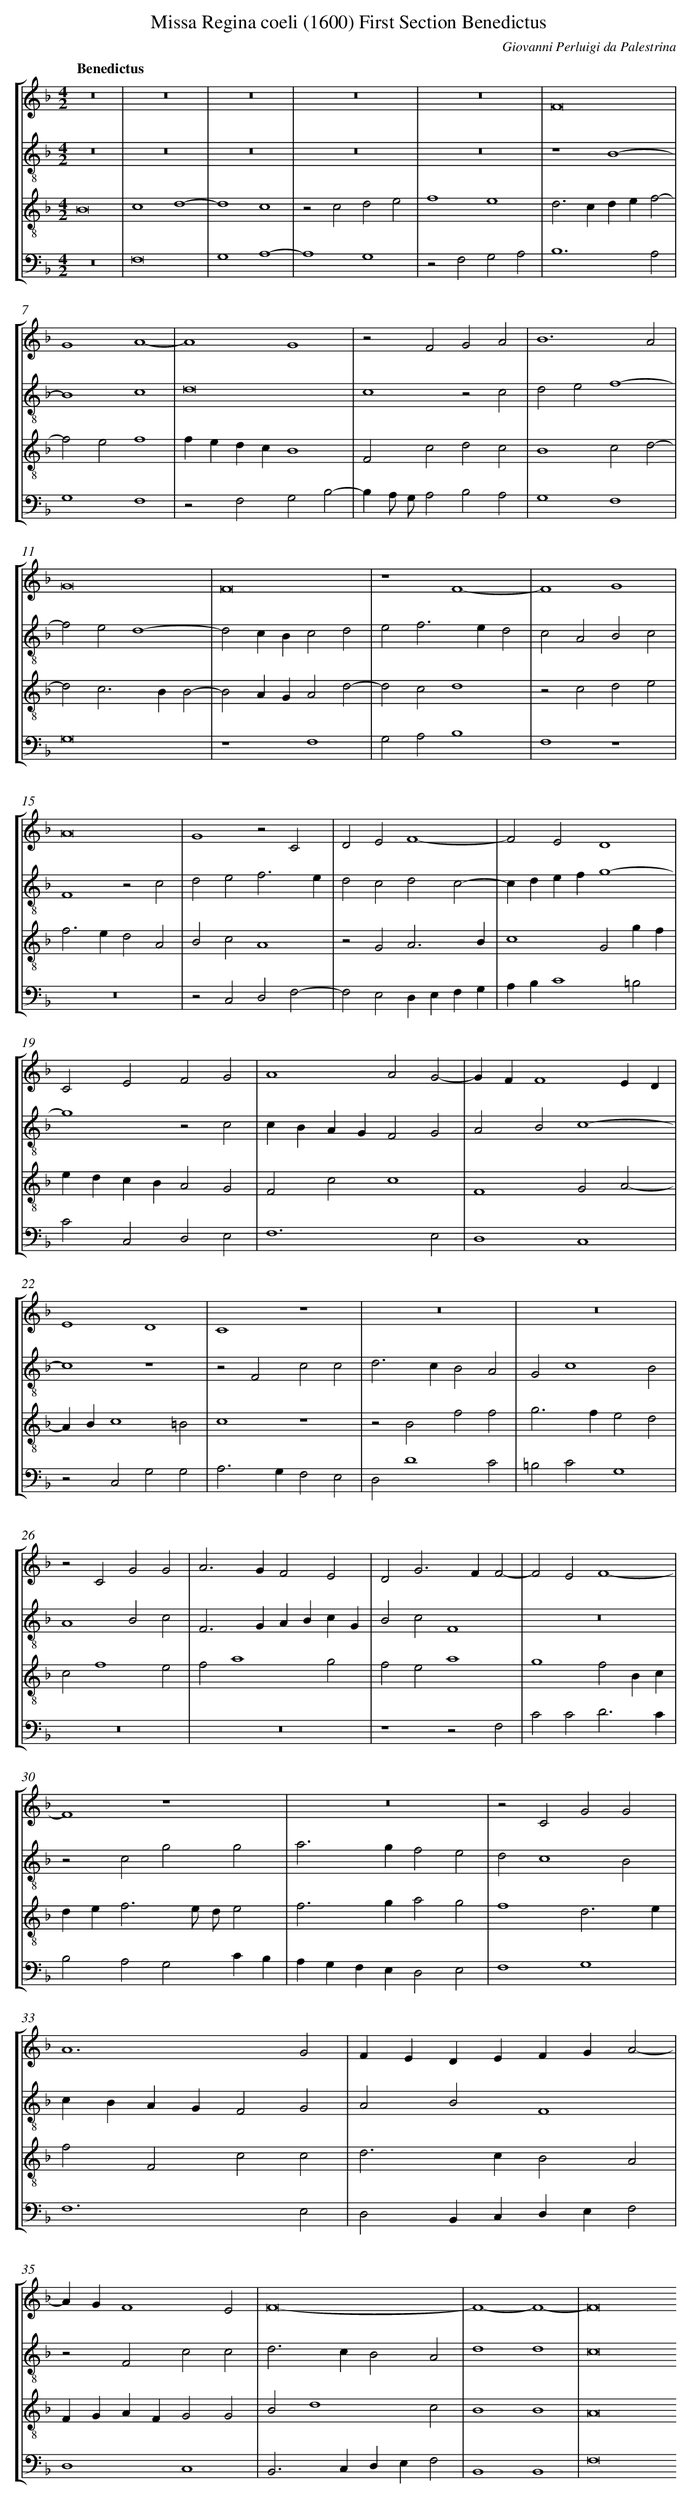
X:1
T: Missa Regina coeli (1600) First Section Benedictus
C: Giovanni Perluigi da Palestrina
L: 1/4
M: 4/2
Q: "Benedictus"
%%staves [1 2 3 4]
V: 1 clef=treble
V: 2 clef=treble-8
V: 3 clef=treble-8
V: 4 clef=bass
K: F
[V:1] z8 |
[V:2] z8 |
[V:3] B8 |
[V:4] z8 |
[V:1] z8 |
[V:2] z8 |
[V:3] c4d4- |
[V:4] F,8 |
[V:1] z8 |
[V:2] z8 |
[V:3] d4c4 |
[V:4] G,4A,4- |
[V:1] z8 |
[V:2] z8 |
[V:3] z2c2d2e2 |
[V:4] A,4G,4 |
[V:1] z8 |
[V:2] z8 |
[V:3] f4e4 |
[V:4] z2F,2G,2A,2 |
[V:1] F8 |
[V:2] z4B4- |
[V:3] d2>c2def2- |
[V:4] B,6A,2 |
[V:1] G4A4- |
[V:2] B4c4 |
[V:3] f2e2f4 |
[V:4] G,4F,4 |
[V:1] A4G4 |
[V:2] d8 |
[V:3] fedcB4 |
[V:4] z2F,2G,2B,2- |
[V:1] z2F2G2A2 |
[V:2] c4z2c2 |
[V:3] F2c2d2c2 |
[V:4] B,A,/ G,/A,2B,2A,2 |
[V:1] B6A2 |
[V:2] d2e2f4- |
[V:3] B4c2d2- |
[V:4] G,4F,4 |
[V:1] G8 |
[V:2] f2e2d4- |
[V:3] d2c2>B2B2- |
[V:4] G,8 |
[V:1] F8 |
[V:2] d2cBc2d2 |
[V:3] B2AGA2d2- |
[V:4] z4F,4 |
[V:1] z4F4- |
[V:2] e2f2>e2d2 |
[V:3] d2c2d4 |
[V:4] G,2A,2B,4 |
[V:1] F4G4 |
[V:2] c2A2B2c2 |
[V:3] z2c2d2e2 |
[V:4] F,4z4 |
[V:1] A8 |
[V:2] F4z2c2 |
[V:3] f2>e2d2A2 |
[V:4] z8 |
[V:1] G4z2C2 |
[V:2] d2e2f3e |
[V:3] B2c2A4 |
[V:4] z2C,2D,2F,2- |
[V:1] D2E2F4- |
[V:2] d2c2d2c2- |
[V:3] z2G2A3B |
[V:4] F,2E,2D,E,F,G, |
[V:1] F2E2D4 |
[V:2] cdefg4- |
[V:3] c4G2gf |
[V:4] A,B,C4=B,2 |
[V:1] C2E2F2G2 |
[V:2] g4z2c2 |
[V:3] edcBA2G2 |
[V:4] C2C,2D,2E,2 |
[V:1] A4A2G2- |
[V:2] cBAGF2G2 |
[V:3] F2c2c4 |
[V:4] F,6E,2 |
[V:1] GFF4ED |
[V:2] A2B2c4- |
[V:3] F4G2A2- |
[V:4] D,4C,4 |
[V:1] E4D4 |
[V:2] c4z4 |
[V:3] ABc4=B2 |
[V:4] z2C,2G,2G,2 |
[V:1] C4z4 |
[V:2] z2F2c2c2 |
[V:3] c4z4 |
[V:4] A,2>G,2F,2E,2 |
[V:1] z8 |
[V:2] d2>c2B2A2 |
[V:3] z2B2f2f2 |
[V:4] D,2D4C2 |
[V:1] z8 |
[V:2] G2c4B2 |
[V:3] g2>f2e2d2 |
[V:4] =B,2C2G,4 |
[V:1] z2C2G2G2 |
[V:2] A4B2c2 |
[V:3] c2f4e2 |
[V:4] z8 |
[V:1] A2>G2F2E2 |
[V:2] F2>G2ABcG |
[V:3] f2a4g2 |
[V:4] z8 |
[V:1] D2G2>F2F2- |
[V:2] B2c2F4 |
[V:3] f2e2a4 |
[V:4] z4z2F,2 |
[V:1] F2E2F4- |
[V:2] z8 |
[V:3] g4f2Bc |
[V:4] C2C2D3C |
[V:1] F4z4 |
[V:2] z2c2g2g2 |
[V:3] de2<f2e/ d/e2 |
[V:4] B,2A,2G,2CB, |
[V:1] z8 |
[V:2] a2>g2f2e2 |
[V:3] f2>g2a2g2 |
[V:4] A,G,F,E,D,2E,2 |
[V:1] z2C2G2G2 |
[V:2] d2c4B2 |
[V:3] f4d3e |
[V:4] F,4G,4 |
[V:1] A6G2 |
[V:2] cBAGF2G2 |
[V:3] f2F2c2c2 |
[V:4] F,6E,2 |
[V:1] FEDEFGA2- |
[V:2] A2B2F4 |
[V:3] d2>c2B2A2 |
[V:4] D,2B,,C,D,E,F,2 |
[V:1] AGF4E2 |
[V:2] z2F2c2c2 |
[V:3] FGAFG2G2 |
[V:4] D,4C,4 |
[V:1] F8- |
[V:2] d2>c2B2A2 |
[V:3] B2d4c2 |
[V:4] B,,2>C,2D,E,F,2 |
[V:1] F4-F4- |
[V:2] d4d4 |
[V:3] B4B4 |
[V:4] B,,4B,,4 |
[V:1] F8
[V:2] c8
[V:3] A8
[V:4] F,8
